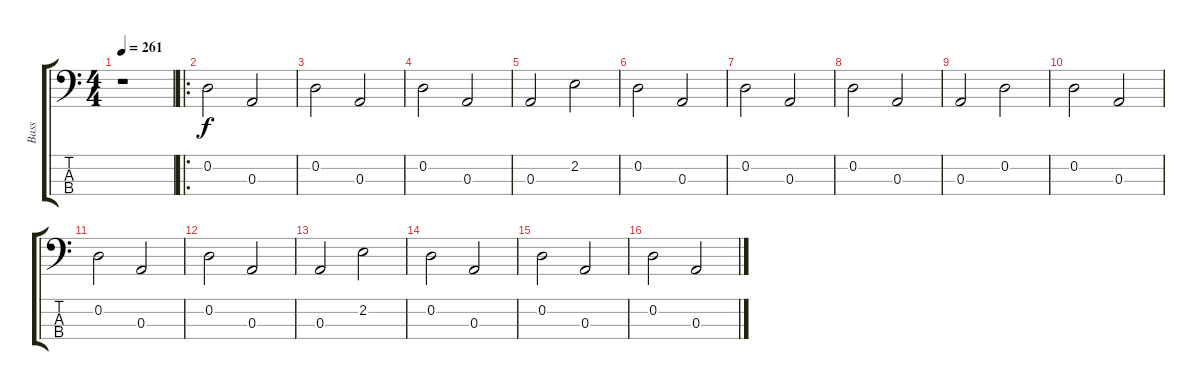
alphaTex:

\track ("Bass" "Bass") {instrument electricbassfinger}
\staff {score tabs}
\tuning (G2 D2 A1 E1) {hide}
\ts (4 4)
\tempo 261
\clef f4
\ks c
r.1{dy f instrument electricbassfinger} |
\ro
0.2.2 0.3.2 |
0.2.2 0.3.2 |
0.2.2 0.3.2 |
0.3.2 2.2.2 |
0.2.2 0.3.2 |
0.2.2 0.3.2 |
0.2.2 0.3.2 |
0.3.2 0.2.2 |
0.2.2 0.3.2 |
0.2.2 0.3.2 |
0.2.2 0.3.2 |
0.3.2 2.2.2 |
0.2.2 0.3.2 |
0.2.2 0.3.2 |
0.2.2 0.3.2
